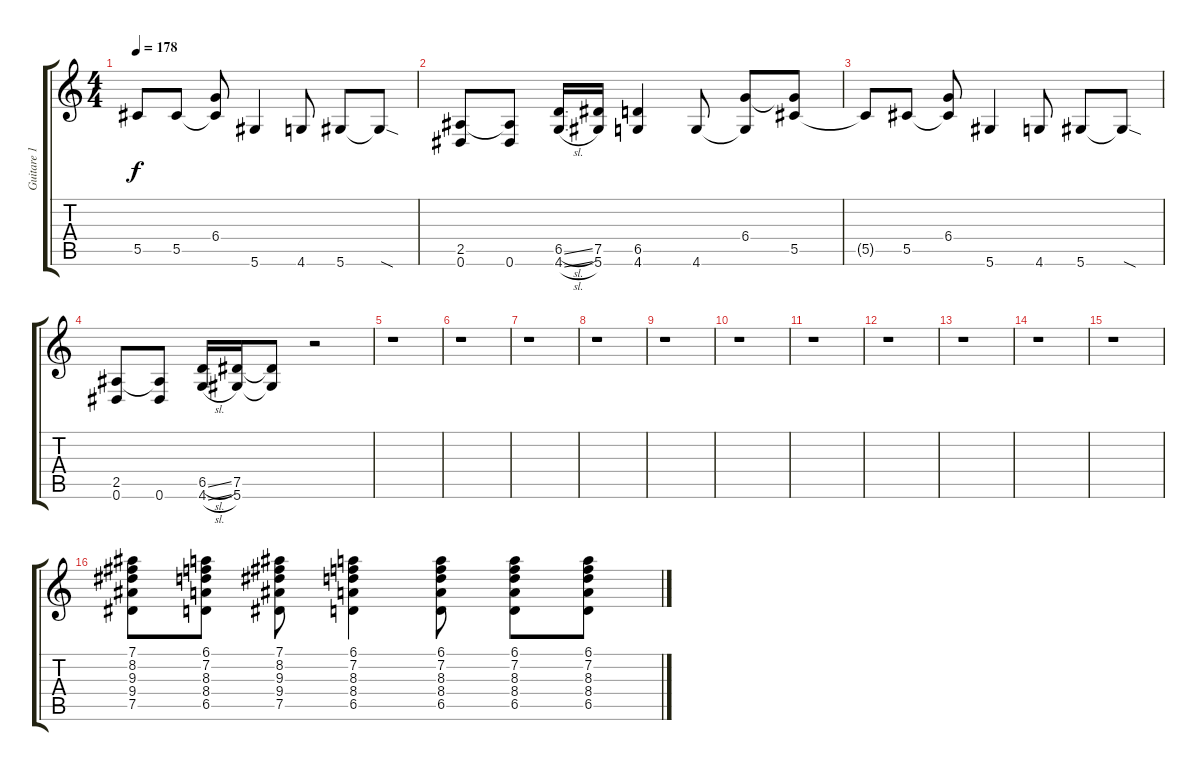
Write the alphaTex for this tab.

\track ("Guitare 1" "Guitare 1") {instrument distortionguitar}
\staff {score tabs}
\tuning (Eb4 Bb3 Gb3 Db3 Ab2 Eb2) {hide}
\ts (4 4)
\tempo 178
\clef g2
\ks c
5.5{t}.8{dy f} 5.5.8 (6.4 5.5{t}).8 5.6.4 4.6.8 5.6.8 5.6{sod t}.8 |
(2.5 0.6).8 (2.5{t} 0.6).8 (6.5{sl} 4.6{sl}).16 (7.5 5.6).16 (6.5 4.6).4 4.6.8 (6.4 4.6{t}).8 (6.4{t} 5.5).8 |
5.5{t}.8 5.5.8 (6.4 5.5{t}).8 5.6.4 4.6.8 5.6.8 5.6{sod t}.8 |
(2.5 0.6).8 (2.5{t} 0.6).8 (6.5{sl} 4.6{sl}).16 (7.5 5.6).16 (7.5{t} 5.6{t}).8 r.2 |
r.1 |
r.1 |
r.1 |
r.1 |
r.1 |
r.1 |
r.1 |
r.1 |
r.1 |
r.1 |
r.1 |
(7.1 8.2 9.3 9.4 7.5).8 (6.1 7.2 8.3 8.4 6.5).8 (7.1 8.2 9.3 9.4 7.5).8 (6.1 7.2 8.3 8.4 6.5).4 (6.1 7.2 8.3 8.4 6.5).8 (6.1 7.2 8.3 8.4 6.5).8 (6.1 7.2 8.3 8.4 6.5).8
